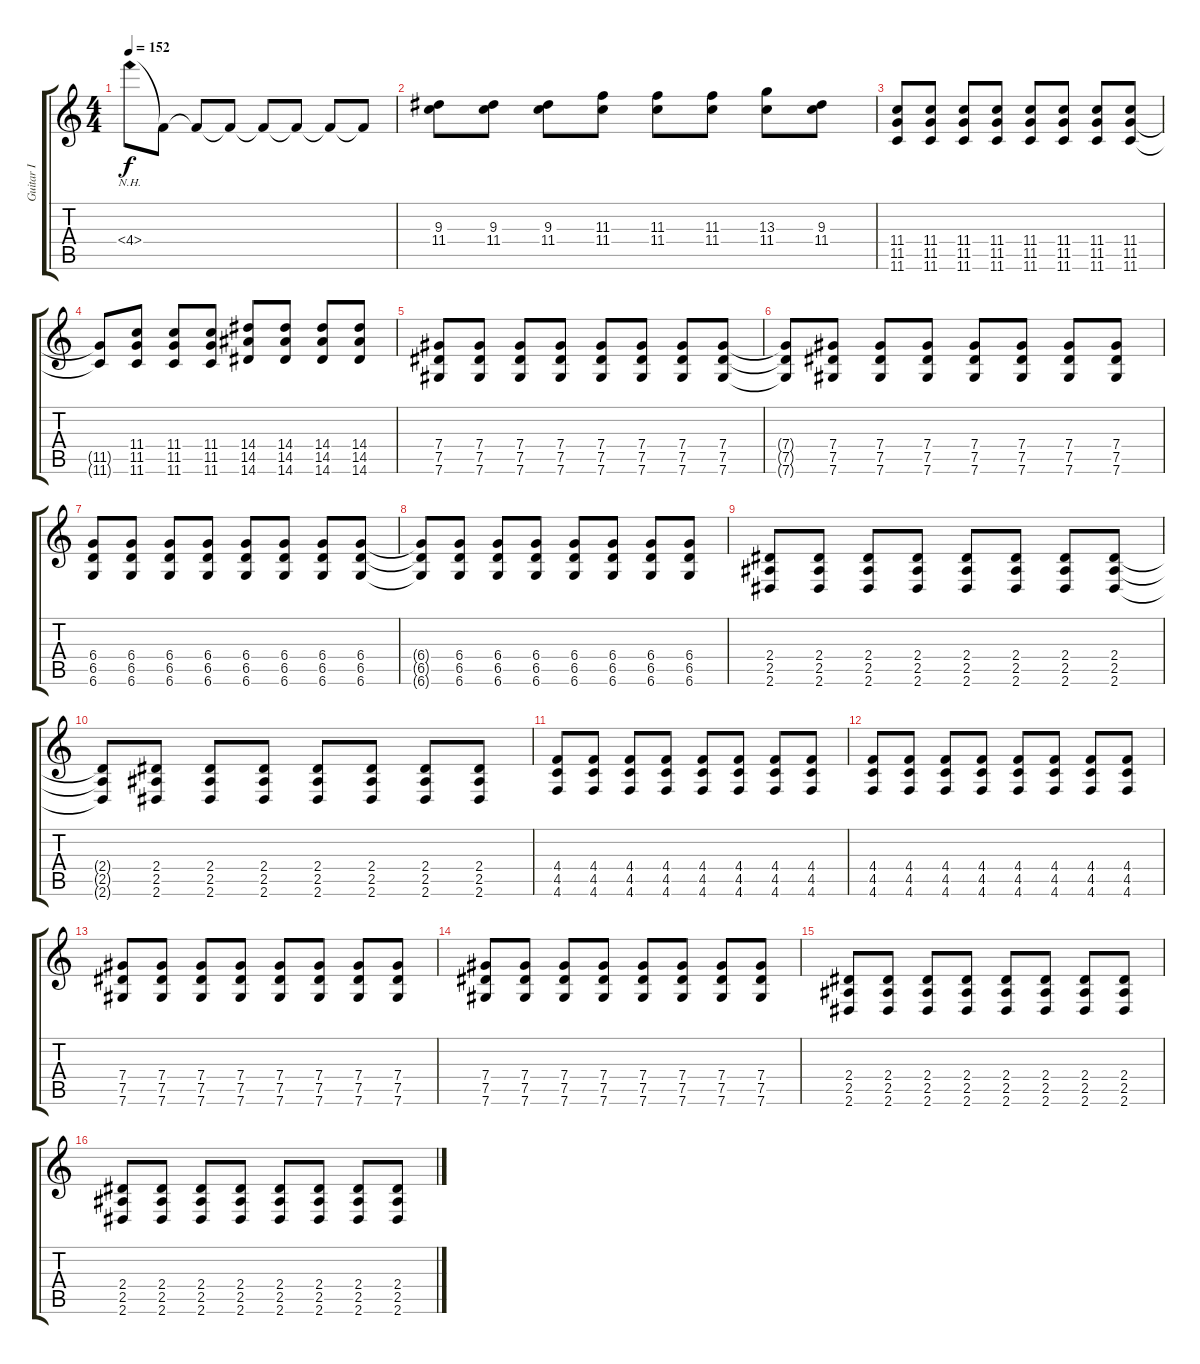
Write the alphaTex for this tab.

\track ("Guitar I" "Guitar I") {instrument distortionguitar}
\staff {score tabs}
\tuning (Eb4 Bb3 Gb3 Db3 Ab2 Db2) {hide}
\ts (4 4)
\tempo 152
\clef g2
\ks c
4.4{nh}.8{dy f} 4.4{t}.8 4.4{t}.8 4.4{t}.8 4.4{t}.8 4.4{t}.8 4.4{t}.8 4.4{t}.8 |
(9.3 11.4).8{volume 12} (9.3 11.4).8 (9.3 11.4).8 (11.3 11.4).8 (11.3 11.4).8 (11.3 11.4).8 (13.3 11.4).8 (9.3 11.4).8 |
(11.4 11.5 11.6).8 (11.4 11.5 11.6).8 (11.4 11.5 11.6).8 (11.4 11.5 11.6).8 (11.4 11.5 11.6).8 (11.4 11.5 11.6).8 (11.4 11.5 11.6).8 (11.4 11.5 11.6).8 |
(11.5{t} 11.6{t}).8 (11.4 11.5 11.6).8 (11.4 11.5 11.6).8 (11.4 11.5 11.6).8 (14.4 14.5 14.6).8 (14.4 14.5 14.6).8 (14.4 14.5 14.6).8 (14.4 14.5 14.6).8 |
(7.4 7.5 7.6).8 (7.4 7.5 7.6).8 (7.4 7.5 7.6).8 (7.4 7.5 7.6).8 (7.4 7.5 7.6).8 (7.4 7.5 7.6).8 (7.4 7.5 7.6).8 (7.4 7.5 7.6).8 |
(7.4{t} 7.5{t} 7.6{t}).8 (7.4 7.5 7.6).8 (7.4 7.5 7.6).8 (7.4 7.5 7.6).8 (7.4 7.5 7.6).8 (7.4 7.5 7.6).8 (7.4 7.5 7.6).8 (7.4 7.5 7.6).8 |
(6.4 6.5 6.6).8 (6.4 6.5 6.6).8 (6.4 6.5 6.6).8 (6.4 6.5 6.6).8 (6.4 6.5 6.6).8 (6.4 6.5 6.6).8 (6.4 6.5 6.6).8 (6.4 6.5 6.6).8 |
(6.4{t} 6.5{t} 6.6{t}).8 (6.4 6.5 6.6).8 (6.4 6.5 6.6).8 (6.4 6.5 6.6).8 (6.4 6.5 6.6).8 (6.4 6.5 6.6).8 (6.4 6.5 6.6).8 (6.4 6.5 6.6).8 |
(2.4 2.5 2.6).8 (2.4 2.5 2.6).8 (2.4 2.5 2.6).8 (2.4 2.5 2.6).8 (2.4 2.5 2.6).8 (2.4 2.5 2.6).8 (2.4 2.5 2.6).8 (2.4 2.5 2.6).8 |
(2.4{t} 2.5{t} 2.6{t}).8 (2.4 2.5 2.6).8 (2.4 2.5 2.6).8 (2.4 2.5 2.6).8 (2.4 2.5 2.6).8 (2.4 2.5 2.6).8 (2.4 2.5 2.6).8 (2.4 2.5 2.6).8 |
(4.4 4.5 4.6).8 (4.4 4.5 4.6).8 (4.4 4.5 4.6).8 (4.4 4.5 4.6).8 (4.4 4.5 4.6).8 (4.4 4.5 4.6).8 (4.4 4.5 4.6).8 (4.4 4.5 4.6).8 |
(4.4 4.5 4.6).8 (4.4 4.5 4.6).8 (4.4 4.5 4.6).8 (4.4 4.5 4.6).8 (4.4 4.5 4.6).8 (4.4 4.5 4.6).8 (4.4 4.5 4.6).8 (4.4 4.5 4.6).8 |
(7.4 7.5 7.6).8 (7.4 7.5 7.6).8 (7.4 7.5 7.6).8 (7.4 7.5 7.6).8 (7.4 7.5 7.6).8 (7.4 7.5 7.6).8 (7.4 7.5 7.6).8 (7.4 7.5 7.6).8 |
(7.4 7.5 7.6).8 (7.4 7.5 7.6).8 (7.4 7.5 7.6).8 (7.4 7.5 7.6).8 (7.4 7.5 7.6).8 (7.4 7.5 7.6).8 (7.4 7.5 7.6).8 (7.4 7.5 7.6).8 |
(2.4 2.5 2.6).8 (2.4 2.5 2.6).8 (2.4 2.5 2.6).8 (2.4 2.5 2.6).8 (2.4 2.5 2.6).8 (2.4 2.5 2.6).8 (2.4 2.5 2.6).8 (2.4 2.5 2.6).8 |
(2.4 2.5 2.6).8 (2.4 2.5 2.6).8 (2.4 2.5 2.6).8 (2.4 2.5 2.6).8 (2.4 2.5 2.6).8 (2.4 2.5 2.6).8 (2.4 2.5 2.6).8 (2.4 2.5 2.6).8
